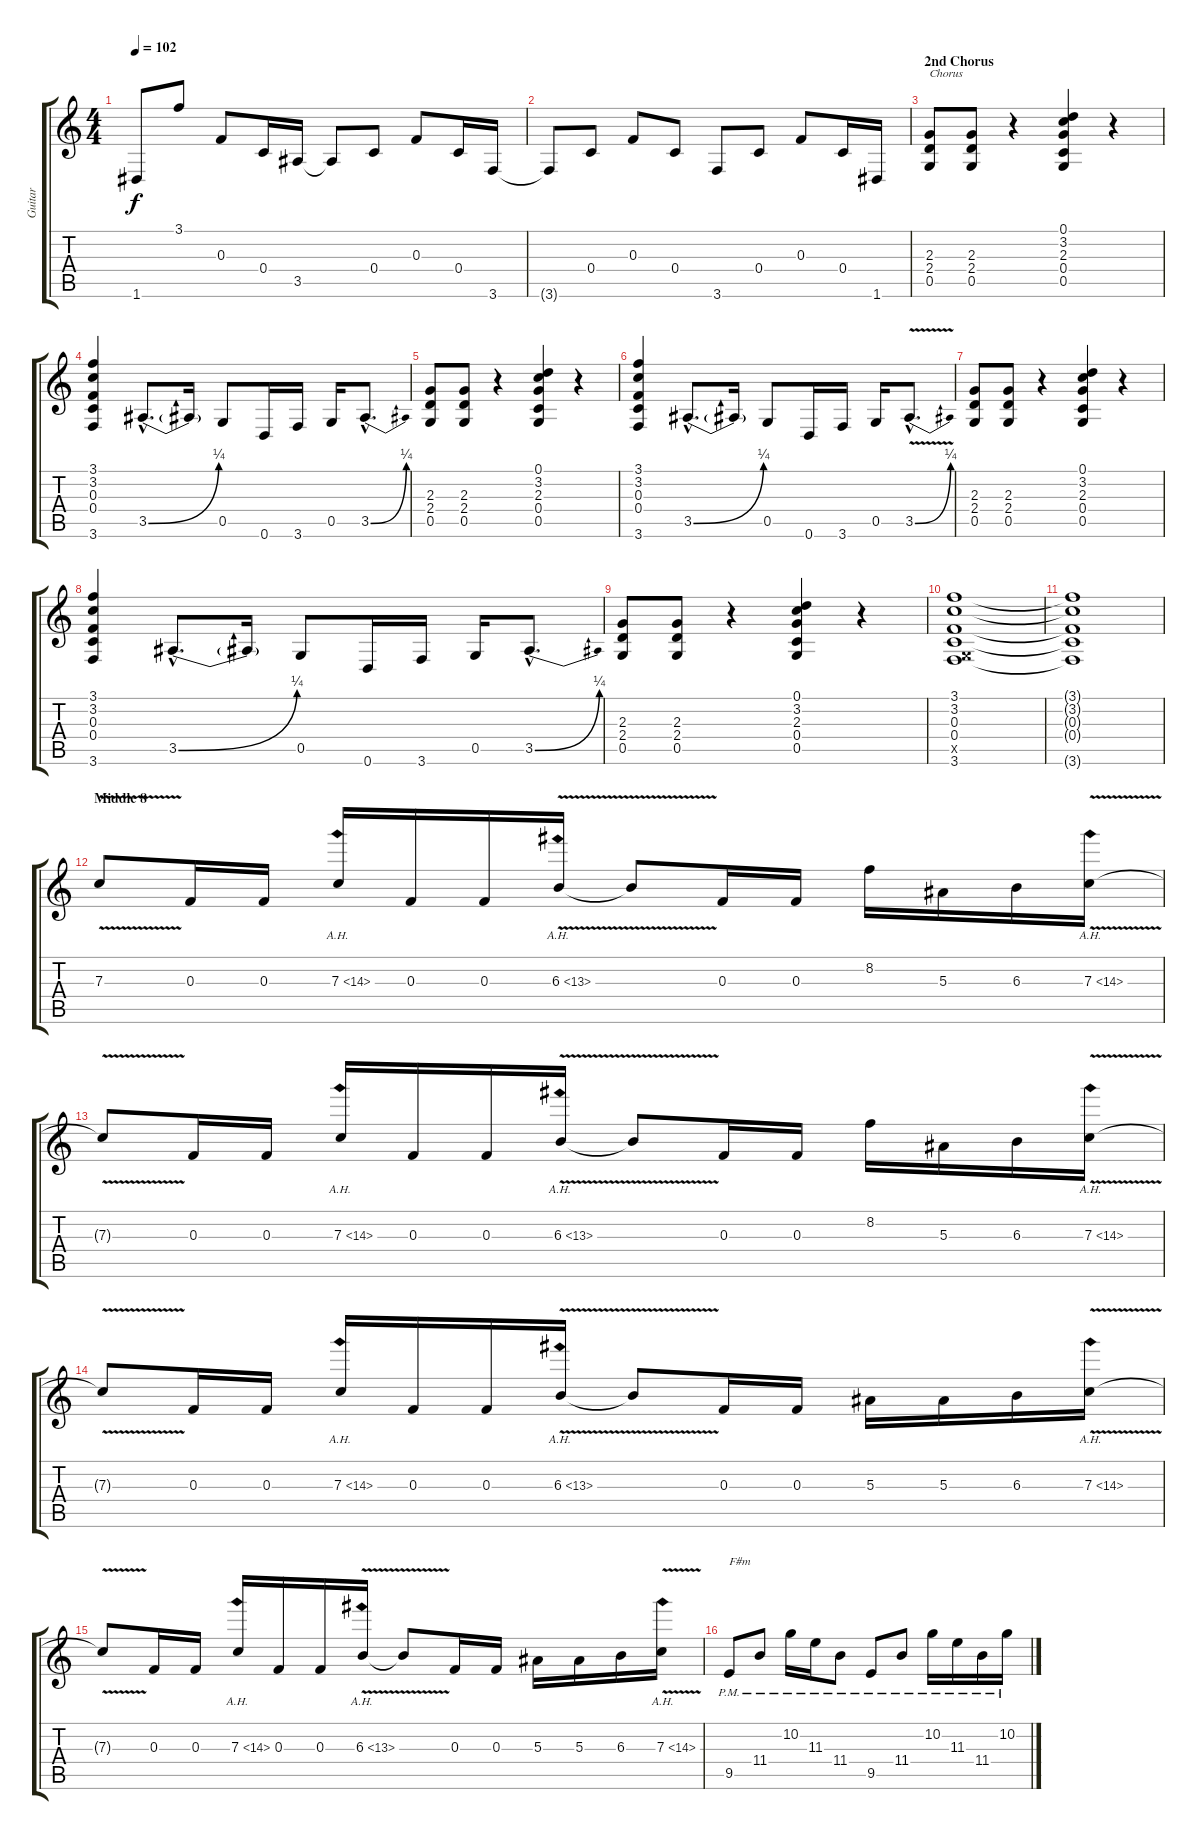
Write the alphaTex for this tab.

\track ("Guitar" "Guitar") {instrument overdrivenguitar}
\staff {score tabs}
\tuning (D4 A3 F3 C3 G2 D2) {hide}
\ts (4 4)
\tempo 102
\clef g2
\ks c
1.6{t}.8{dy f} 3.1.8 0.3.8 0.4.16 3.5.16 3.5{t}.8 0.4.8 0.3.8 0.4.16 3.6.16 |
3.6{t}.8 0.4.8 0.3.8 0.4.8 3.6.8 0.4.8 0.3.8 0.4.16 1.6.16 |
\section ("" "2nd Chorus")
(2.3 2.4 0.5).8{txt "Chorus"} (2.3 2.4 0.5).8 r.4 (0.1 3.2 2.3 0.4 0.5).4 r.4 |
(3.1 3.2 0.3 0.4 3.6).4 3.5{be (bend 0 0 60 1) hac}.8{d} 3.5{t}.16 0.5.8 0.6.16 3.6.16 0.5.16 3.5{be (bend 0 0 60 1) hac}.8{d} |
(2.3 2.4 0.5).8 (2.3 2.4 0.5).8 r.4 (0.1 3.2 2.3 0.4 0.5).4 r.4 |
(3.1 3.2 0.3 0.4 3.6).4 3.5{be (bend 0 0 60 1) hac}.8{d} 3.5{t}.16 0.5.8 0.6.16 3.6.16 0.5.16 3.5{be (bend 0 0 60 1) v hac}.8{d} |
(2.3 2.4 0.5).8 (2.3 2.4 0.5).8 r.4 (0.1 3.2 2.3 0.4 0.5).4 r.4 |
(3.1 3.2 0.3 0.4 3.6).4 3.5{be (bend 0 0 60 1) hac}.8{d} 3.5{t}.16 0.5.8 0.6.16 3.6.16 0.5.16 3.5{be (bend 0 0 60 1) hac}.8{d} |
(2.3 2.4 0.5).8 (2.3 2.4 0.5).8 r.4 (0.1 3.2 2.3 0.4 0.5).4 r.4 |
(3.1 3.2 0.3 0.4 0.5{x} 3.6).1 |
(3.1{t} 3.2{t} 0.3{t} 0.4{t} 3.6{t}).1 |
\section ("" "Middle 8")
7.3{v}.8 0.3.16 0.3.16 7.3{ah 7}.16 0.3.16 0.3.16 6.3{ah 7 v}.16 6.3{t}.8 0.3.16 0.3.16 8.2.16 5.3.16 6.3.16 7.3{ah 7 v}.16 |
7.3{t}.8 0.3.16 0.3.16 7.3{ah 7}.16 0.3.16 0.3.16 6.3{ah 7 v}.16 6.3{t}.8 0.3.16 0.3.16 8.2.16 5.3.16 6.3.16 7.3{ah 7 v}.16 |
7.3{t}.8 0.3.16 0.3.16 7.3{ah 7}.16 0.3.16 0.3.16 6.3{ah 7 v}.16 6.3{t}.8 0.3.16 0.3.16 5.3.16 5.3.16 6.3.16 7.3{ah 7 v}.16 |
7.3{t}.8 0.3.16 0.3.16 7.3{ah 7}.16 0.3.16 0.3.16 6.3{ah 7 v}.16 6.3{t}.8 0.3.16 0.3.16 5.3.16 5.3.16 6.3.16 7.3{ah 7 v}.16 |
9.5{pm}.8{txt "F#m"} 11.4{pm}.8 10.2{pm}.16 11.3{pm}.16 11.4{pm}.8 9.5{pm}.8 11.4{pm}.8 10.2{pm}.16 11.3{pm}.16 11.4{pm}.16 10.2{pm}.16
